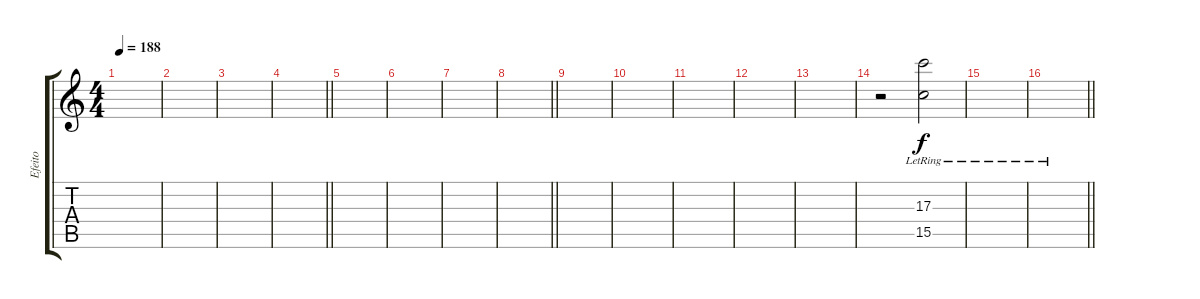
\track ("Efeito" "Efeito") {instrument overdrivenguitar}
\staff {score tabs}
\tuning (E4 B3 G3 D3 A2 E2) {hide}
\ts (4 4)
\tempo 188
\clef g2
\ks c
|
|
|
\barLineRight lightlight
|
|
|
|
\barLineRight lightlight
|
|
|
|
|
|
r.2 (17.3{lr} 15.5{lr}).2 |
|
\barLineRight lightlight
